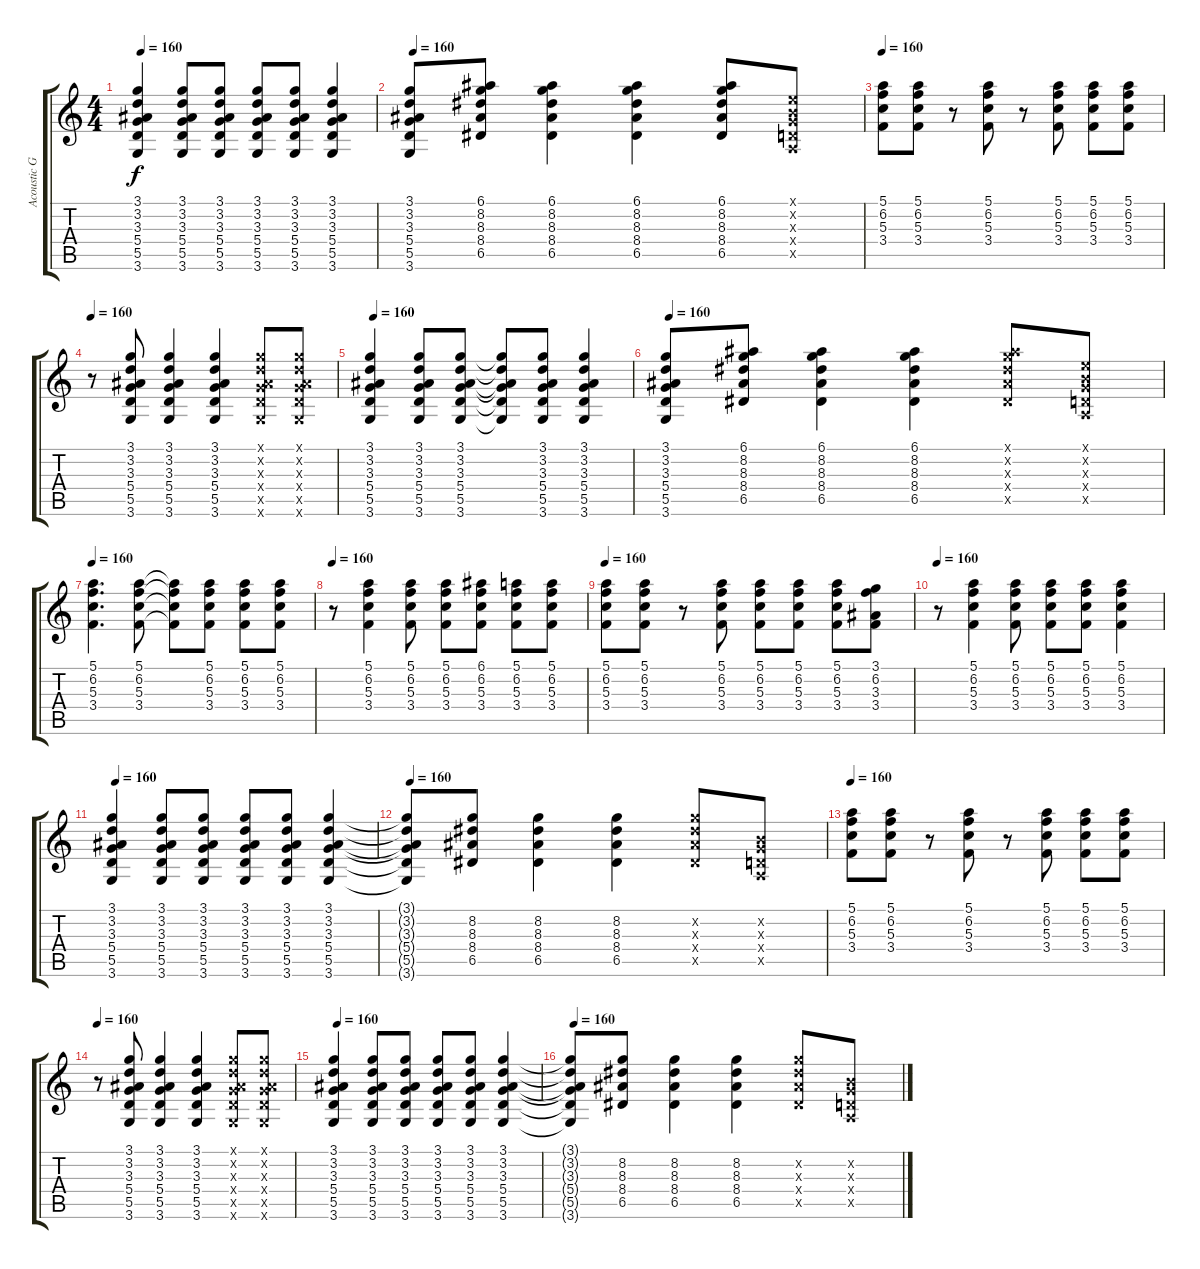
\track ("Acoustic Guitar" "Acoustic G") {instrument acousticguitarsteel}
\staff {score tabs}
\tuning (E4 B3 G3 D3 A2 E2) {hide}
\ts (4 4)
\tempo 160
\clef g2
\ks c
(3.1 3.2 3.3 5.4 5.5 3.6).4{dy f} (3.1 3.2 3.3 5.4 5.5 3.6).8 (3.1 3.2 3.3 5.4 5.5 3.6).8 (3.1 3.2 3.3 5.4 5.5 3.6).8 (3.1 3.2 3.3 5.4 5.5 3.6).8 (3.1 3.2 3.3 5.4 5.5 3.6).4 |
\tempo 160
(3.1 3.2 3.3 5.4 5.5 3.6).8 (6.1 8.2 8.3 8.4 6.5).8 (6.1 8.2 8.3 8.4 6.5).4 (6.1 8.2 8.3 8.4 6.5).4 (6.1 8.2 8.3 8.4 6.5).8 (0.1{x} 0.2{x} 0.3{x} 0.4{x} 0.5{x}).8 |
\tempo 160
(5.1 6.2 5.3 3.4).8 (5.1 6.2 5.3 3.4).8 r.8 (5.1 6.2 5.3 3.4).8 r.8 (5.1 6.2 5.3 3.4).8 (5.1 6.2 5.3 3.4).8 (5.1 6.2 5.3 3.4).8 |
\tempo 160
r.8 (3.1 3.2 3.3 5.4 5.5 3.6).8 (3.1 3.2 3.3 5.4 5.5 3.6).4 (3.1 3.2 3.3 5.4 5.5 3.6).4 (3.1{x} 3.2{x} 3.3{x} 5.4{x} 5.5{x} 3.6{x}).8 (3.1{x} 3.2{x} 3.3{x} 5.4{x} 5.5{x} 3.6{x}).8 |
\tempo 160
(3.1 3.2 3.3 5.4 5.5 3.6).4 (3.1 3.2 3.3 5.4 5.5 3.6).8 (3.1 3.2 3.3 5.4 5.5 3.6).8 (3.1{t} 3.2{t} 3.3{t} 5.4{t} 5.5{t} 3.6{t}).8 (3.1 3.2 3.3 5.4 5.5 3.6).8 (3.1 3.2 3.3 5.4 5.5 3.6).4 |
\tempo 160
(3.1 3.2 3.3 5.4 5.5 3.6).8 (6.1 8.2 8.3 8.4 6.5).8 (6.1 8.2 8.3 8.4 6.5).4 (6.1 8.2 8.3 8.4 6.5).4 (6.1{x} 8.2{x} 8.3{x} 8.4{x} 6.5{x}).8 (0.1{x} 0.2{x} 0.3{x} 0.4{x} 0.5{x}).8 |
\tempo 160
(5.1 6.2 5.3 3.4).4{d} (5.1 6.2 5.3 3.4).8 (5.1{t} 6.2{t} 5.3{t} 3.4{t}).8 (5.1 6.2 5.3 3.4).8 (5.1 6.2 5.3 3.4).8 (5.1 6.2 5.3 3.4).8 |
\tempo 160
r.8 (5.1 6.2 5.3 3.4).4 (5.1 6.2 5.3 3.4).8 (5.1 6.2 5.3 3.4).8 (6.1 6.2 5.3 3.4).8 (5.1 6.2 5.3 3.4).8 (5.1 6.2 5.3 3.4).8 |
\tempo 160
(5.1 6.2 5.3 3.4).8 (5.1 6.2 5.3 3.4).8 r.8 (5.1 6.2 5.3 3.4).8 (5.1 6.2 5.3 3.4).8 (5.1 6.2 5.3 3.4).8 (5.1 6.2 5.3 3.4).8 (3.1 6.2 3.3 3.4).8 |
\tempo 160
r.8 (5.1 6.2 5.3 3.4).4 (5.1 6.2 5.3 3.4).8 (5.1 6.2 5.3 3.4).8 (5.1 6.2 5.3 3.4).8 (5.1 6.2 5.3 3.4).4 |
\tempo 160
(3.1 3.2 3.3 5.4 5.5 3.6).4 (3.1 3.2 3.3 5.4 5.5 3.6).8 (3.1 3.2 3.3 5.4 5.5 3.6).8 (3.1 3.2 3.3 5.4 5.5 3.6).8 (3.1 3.2 3.3 5.4 5.5 3.6).8 (3.1 3.2 3.3 5.4 5.5 3.6).4 |
\tempo 160
(3.1{t} 3.2{t} 3.3{t} 5.4{t} 5.5{t} 3.6{t}).8 (8.2 8.3 8.4 6.5).8 (8.2 8.3 8.4 6.5).4 (8.2 8.3 8.4 6.5).4 (8.2{x} 8.3{x} 8.4{x} 6.5{x}).8 (0.2{x} 0.3{x} 0.4{x} 0.5{x}).8 |
\tempo 160
(5.1 6.2 5.3 3.4).8 (5.1 6.2 5.3 3.4).8 r.8 (5.1 6.2 5.3 3.4).8 r.8 (5.1 6.2 5.3 3.4).8 (5.1 6.2 5.3 3.4).8 (5.1 6.2 5.3 3.4).8 |
\tempo 160
r.8 (3.1 3.2 3.3 5.4 5.5 3.6).8 (3.1 3.2 3.3 5.4 5.5 3.6).4 (3.1 3.2 3.3 5.4 5.5 3.6).4 (3.1{x} 3.2{x} 3.3{x} 5.4{x} 5.5{x} 3.6{x}).8 (3.1{x} 3.2{x} 3.3{x} 5.4{x} 5.5{x} 3.6{x}).8 |
\tempo 160
(3.1 3.2 3.3 5.4 5.5 3.6).4 (3.1 3.2 3.3 5.4 5.5 3.6).8 (3.1 3.2 3.3 5.4 5.5 3.6).8 (3.1 3.2 3.3 5.4 5.5 3.6).8 (3.1 3.2 3.3 5.4 5.5 3.6).8 (3.1 3.2 3.3 5.4 5.5 3.6).4 |
\tempo 160
(3.1{t} 3.2{t} 3.3{t} 5.4{t} 5.5{t} 3.6{t}).8 (8.2 8.3 8.4 6.5).8 (8.2 8.3 8.4 6.5).4 (8.2 8.3 8.4 6.5).4 (8.2{x} 8.3{x} 8.4{x} 6.5{x}).8 (0.2{x} 0.3{x} 0.4{x} 0.5{x}).8
